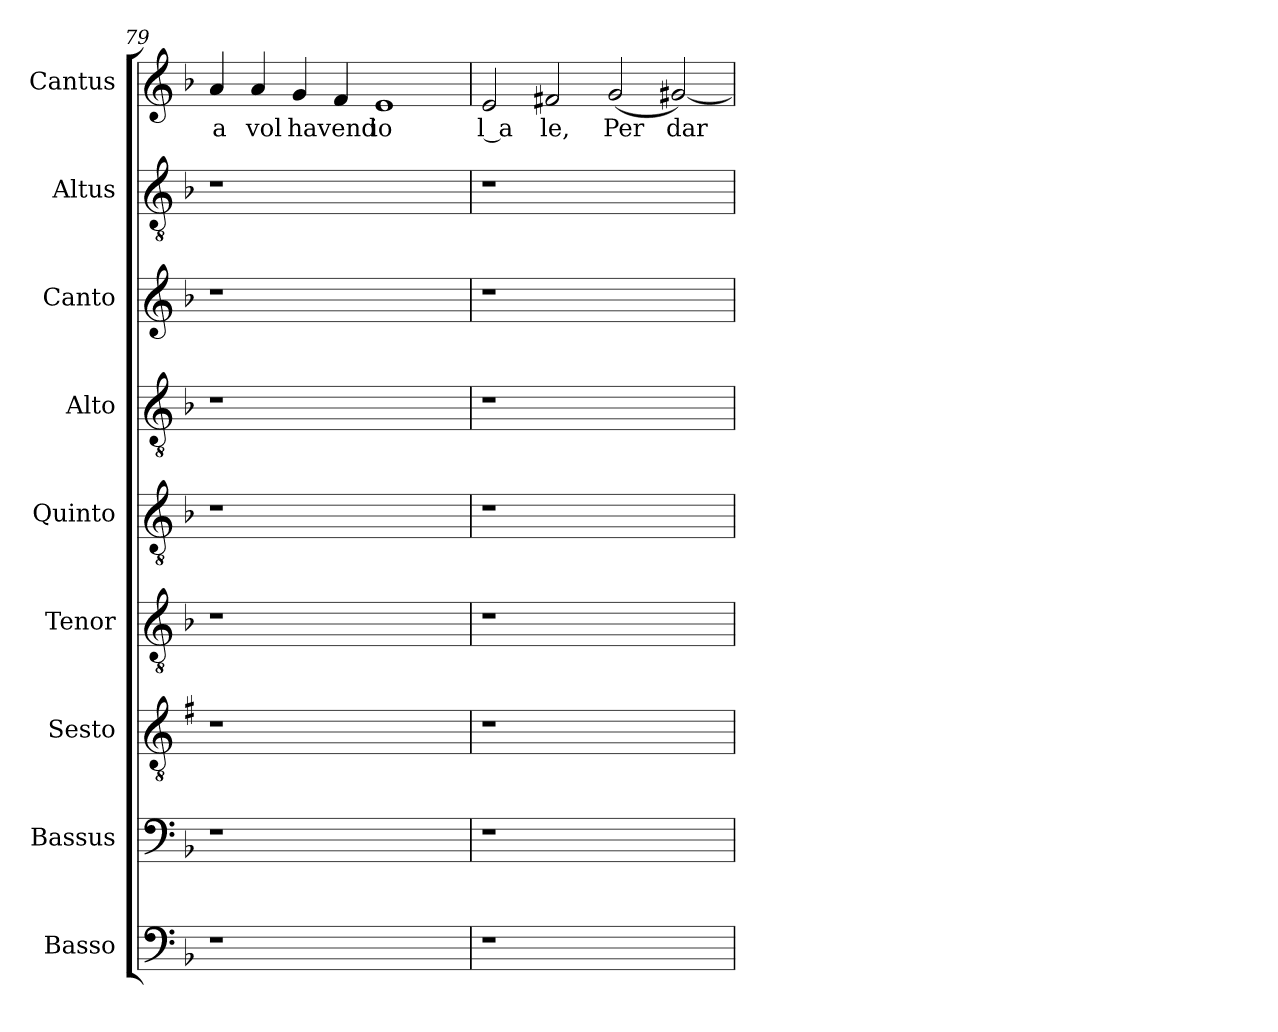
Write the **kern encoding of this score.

**kern	**kern	**kern	**kern	**kern	**kern	**kern	**kern	**kern	**text
*part9	*part8	*part7	*part6	*part5	*part4	*part3	*part2	*part1	*part1
*staff9	*staff8	*staff7	*staff6	*staff5	*staff4	*staff3	*staff2	*staff1	*staff1
*I"Basso	*I"Bassus	*I"Sesto	*I"Tenor	*I"Quinto	*I"Alto	*I"Canto	*I"Altus	*I"Cantus	*
*	*	*I'Sesto	*I'Tenor	*I'Quinto	*I'Alto	*I'Canto	*I'Altus	*I'Cantus	*
*clefF4	*clefF4	*clefGv2	*clefGv2	*clefGv2	*clefGv2	*clefG2	*clefGv2	*clefG2	*
*k[b-]	*k[b-]	*k[f#]	*k[b-]	*k[b-]	*k[b-]	*k[b-]	*k[b-]	*k[b-]	*
*F:	*F:	*G:	*F:	*F:	*F:	*F:	*F:	*F:	*
=79	=79	=79	=79	=79	=79	=79	=79	=79	=79
!	!	!	!	!	!	!	!	!	!LO:LY:b
1r	1r	1r	1r	1r	1r	1r	1r	4a/	a
!	!	!	!	!	!	!	!	!	!LO:LY:b
.	.	.	.	.	.	.	.	4a/	vol
!	!	!	!	!	!	!	!	!	!LO:LY:b
.	.	.	.	.	.	.	.	4g/	havend
.	.	.	.	.	.	.	.	4f/	.
!	!	!	!	!	!	!	!	!	!LO:LY:b
1ryy	1ryy	1ryy	1ryy	1ryy	1ryy	1ryy	1ryy	1e	io
=80	=80	=80	=80	=80	=80	=80	=80	=80	=80
!	!	!	!	!	!	!	!	!	!LO:LY:b:rj
1r	1r	1r	1r	1r	1r	1r	1r	2e/	l a
!	!	!	!	!	!	!	!	!	!LO:LY:b
.	.	.	.	.	.	.	.	2f#X/	le,
!	!	!	!	!	!	!	!	!	!LO:LY:b
1ryy	1ryy	1ryy	1ryy	1ryy	1ryy	1ryy	1ryy	(2g/	Per
!	!	!	!	!	!	!	!	!	!LO:LY:b
.	.	.	.	.	.	.	.	[<2g#X/)	dar
=	=	=	=	=	=	=	=	=	=
*-	*-	*-	*-	*-	*-	*-	*-	*-	*-
